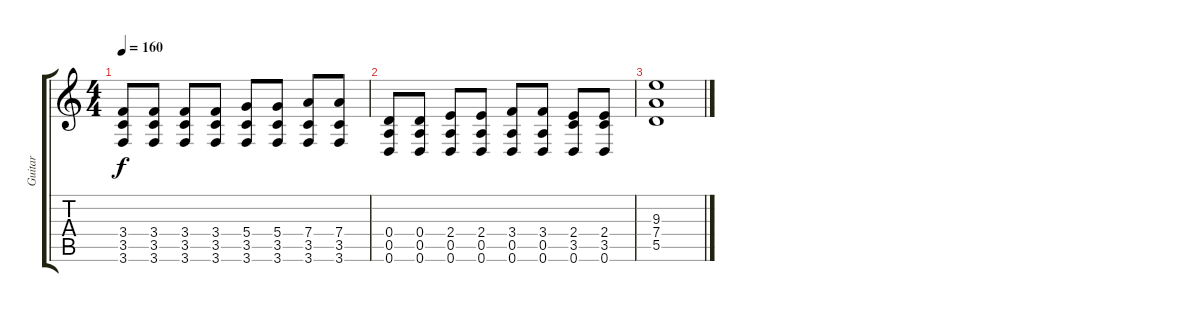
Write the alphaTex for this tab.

\track ("Guitar" "Guitar") {instrument distortionguitar}
\staff {score tabs}
\tuning (E4 B3 G3 D3 A2 D2) {hide}
\ts (4 4)
\tempo 160
\clef g2
\ks c
(3.4 3.5 3.6).8{dy f} (3.4 3.5 3.6).8 (3.4 3.5 3.6).8 (3.4 3.5 3.6).8 (5.4 3.5 3.6).8 (5.4 3.5 3.6).8 (7.4 3.5 3.6).8 (7.4 3.5 3.6).8 |
(0.4 0.5 0.6).8 (0.4 0.5 0.6).8 (2.4 0.5 0.6).8 (2.4 0.5 0.6).8 (3.4 0.5 0.6).8 (3.4 0.5 0.6).8 (2.4 3.5 0.6).8 (2.4 3.5 0.6).8 |
(9.3 7.4 5.5).1
